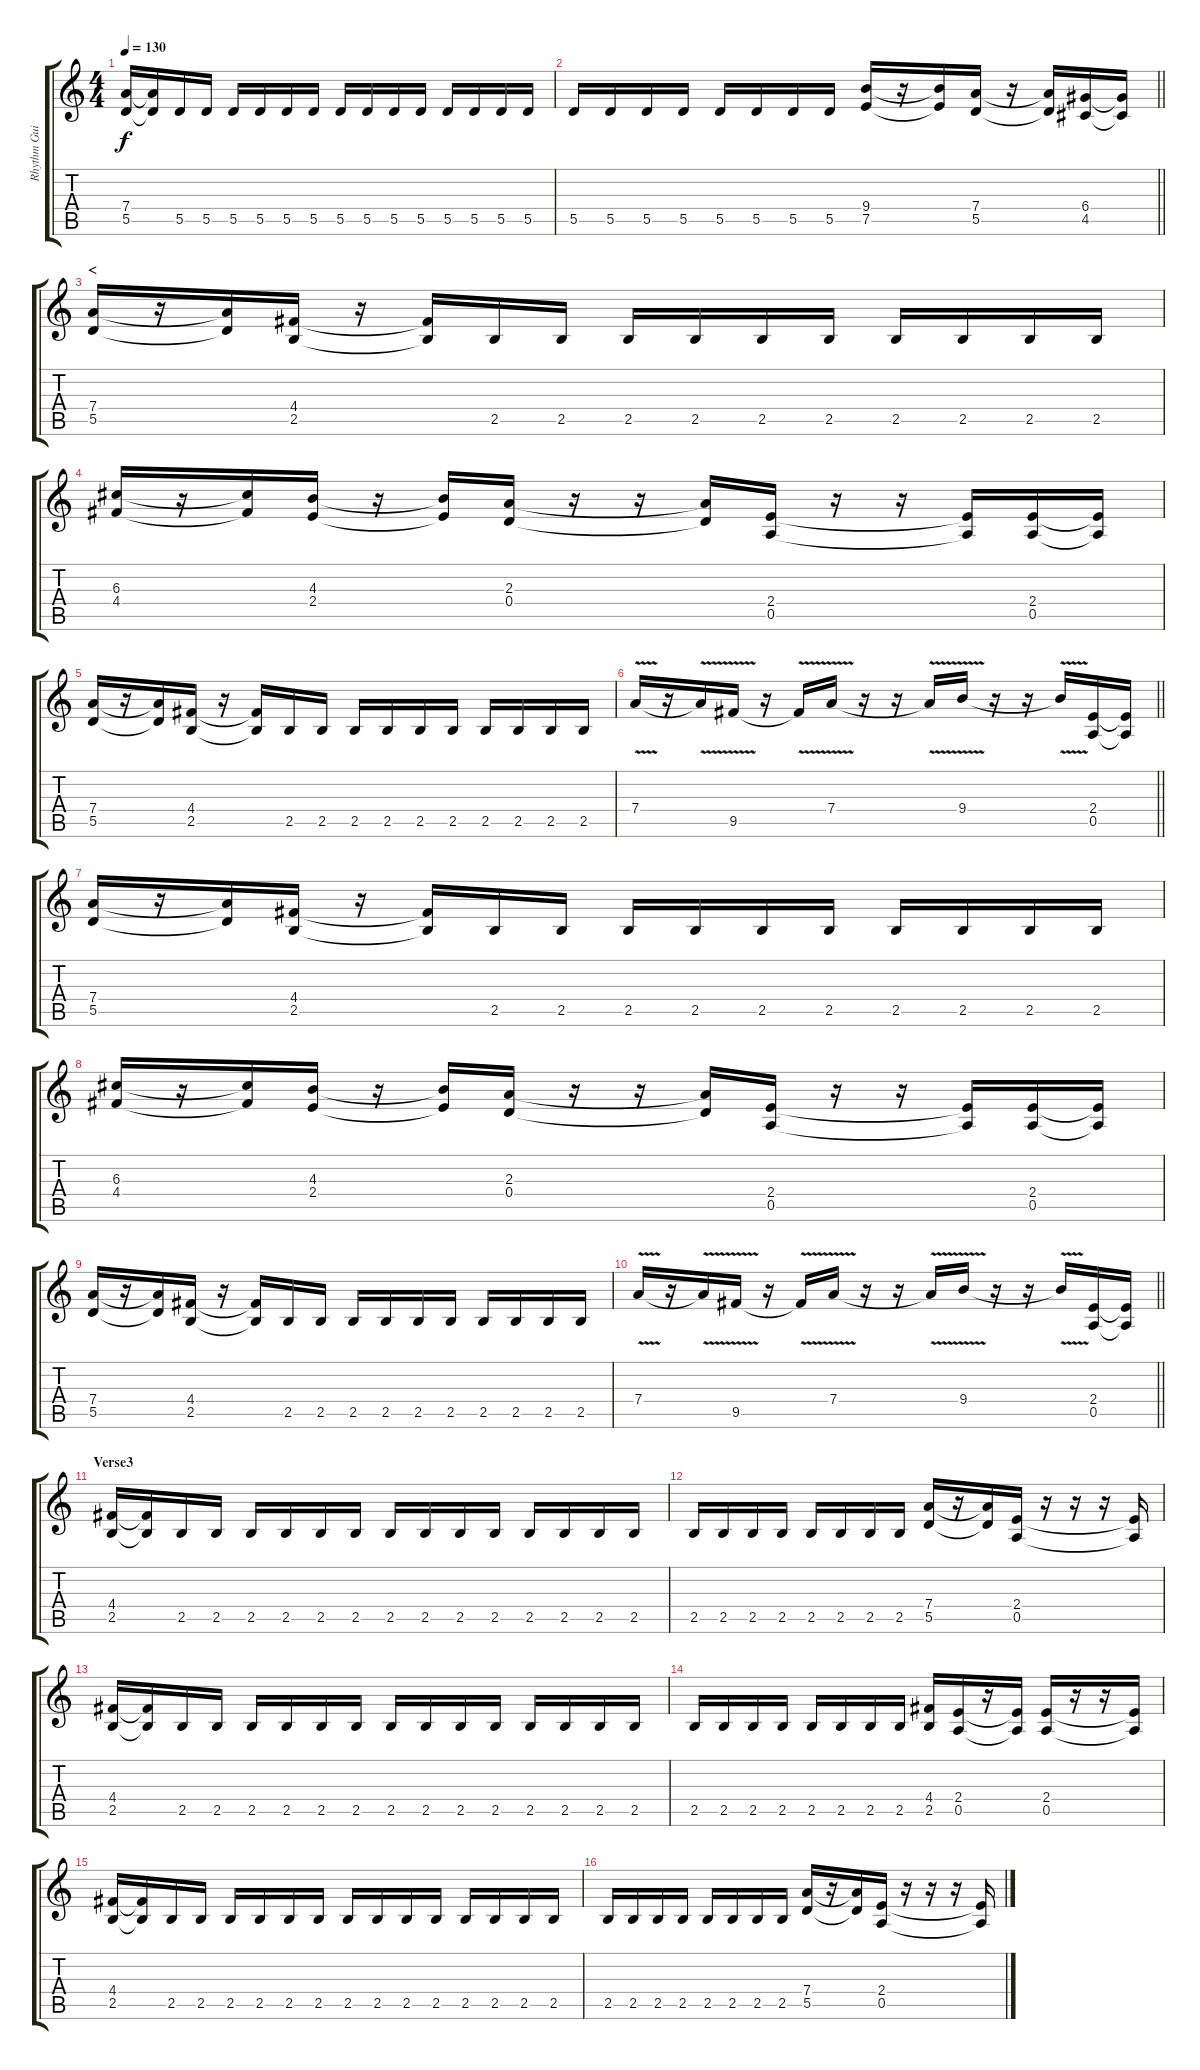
\track ("Rhythm Guitar" "Rhythm Gui") {instrument distortionguitar}
\staff {score tabs}
\tuning (E4 B3 G3 D3 A2 E2) {hide}
\ts (4 4)
\tempo 130
\clef g2
\ks c
(7.4 5.5).16{dy f} (7.4{t} 5.5{t}).16 5.5.16 5.5.16 5.5.16 5.5.16 5.5.16 5.5.16 5.5.16 5.5.16 5.5.16 5.5.16 5.5.16 5.5.16 5.5.16 5.5.16 |
\barLineRight lightlight
5.5.16 5.5.16 5.5.16 5.5.16 5.5.16 5.5.16 5.5.16 5.5.16 (9.4 7.5).16 r.16 (9.4{t} 7.5{t}).16 (7.4 5.5).16 r.16 (7.4{t} 5.5{t}).16 (6.4 4.5).16 (6.4{t} 4.5{t}).16 |
\section ("" "<")
(7.4 5.5).16 r.16 (7.4{t} 5.5{t}).16 (4.4 2.5).16 r.16 (4.4{t} 2.5{t}).16 2.5.16 2.5.16 2.5.16 2.5.16 2.5.16 2.5.16 2.5.16 2.5.16 2.5.16 2.5.16 |
(6.3 4.4).16 r.16 (6.3{t} 4.4{t}).16 (4.3 2.4).16 r.16 (4.3{t} 2.4{t}).16 (2.3 0.4).16 r.16 r.16 (2.3{t} 0.4{t}).16 (2.4 0.5).16 r.16 r.16 (2.4{t} 0.5{t}).16 (2.4 0.5).16 (2.4{t} 0.5{t}).16 |
(7.4 5.5).16 r.16 (7.4{t} 5.5{t}).16 (4.4 2.5).16 r.16 (4.4{t} 2.5{t}).16 2.5.16 2.5.16 2.5.16 2.5.16 2.5.16 2.5.16 2.5.16 2.5.16 2.5.16 2.5.16 |
\barLineRight lightlight
7.4{v}.16 r.16 7.4{t}.16 9.5{v}.16 r.16 9.5{t}.16 7.4{v}.16 r.16 r.16 7.4{t}.16 9.4{v}.16 r.16 r.16 9.4{t}.16 (2.4 0.5).16 (2.4{t} 0.5{t}).16 |
(7.4 5.5).16 r.16 (7.4{t} 5.5{t}).16 (4.4 2.5).16 r.16 (4.4{t} 2.5{t}).16 2.5.16 2.5.16 2.5.16 2.5.16 2.5.16 2.5.16 2.5.16 2.5.16 2.5.16 2.5.16 |
(6.3 4.4).16 r.16 (6.3{t} 4.4{t}).16 (4.3 2.4).16 r.16 (4.3{t} 2.4{t}).16 (2.3 0.4).16 r.16 r.16 (2.3{t} 0.4{t}).16 (2.4 0.5).16 r.16 r.16 (2.4{t} 0.5{t}).16 (2.4 0.5).16 (2.4{t} 0.5{t}).16 |
(7.4 5.5).16 r.16 (7.4{t} 5.5{t}).16 (4.4 2.5).16 r.16 (4.4{t} 2.5{t}).16 2.5.16 2.5.16 2.5.16 2.5.16 2.5.16 2.5.16 2.5.16 2.5.16 2.5.16 2.5.16 |
\barLineRight lightlight
7.4{v}.16 r.16 7.4{t}.16 9.5{v}.16 r.16 9.5{t}.16 7.4{v}.16 r.16 r.16 7.4{t}.16 9.4{v}.16 r.16 r.16 9.4{t}.16 (2.4 0.5).16 (2.4{t} 0.5{t}).16 |
\section ("" "Verse3")
(4.4 2.5).16 (4.4{t} 2.5{t}).16 2.5.16 2.5.16 2.5.16 2.5.16 2.5.16 2.5.16 2.5.16 2.5.16 2.5.16 2.5.16 2.5.16 2.5.16 2.5.16 2.5.16 |
2.5.16 2.5.16 2.5.16 2.5.16 2.5.16 2.5.16 2.5.16 2.5.16 (7.4 5.5).16 r.16 (7.4{t} 5.5{t}).16 (2.4 0.5).16 r.16 r.16 r.16 (2.4{t} 0.5{t}).16 |
(4.4 2.5).16 (4.4{t} 2.5{t}).16 2.5.16 2.5.16 2.5.16 2.5.16 2.5.16 2.5.16 2.5.16 2.5.16 2.5.16 2.5.16 2.5.16 2.5.16 2.5.16 2.5.16 |
2.5.16 2.5.16 2.5.16 2.5.16 2.5.16 2.5.16 2.5.16 2.5.16 (4.4 2.5).16 (2.4 0.5).16 r.16 (2.4{t} 0.5{t}).16 (2.4 0.5).16 r.16 r.16 (2.4{t} 0.5{t}).16 |
(4.4 2.5).16 (4.4{t} 2.5{t}).16 2.5.16 2.5.16 2.5.16 2.5.16 2.5.16 2.5.16 2.5.16 2.5.16 2.5.16 2.5.16 2.5.16 2.5.16 2.5.16 2.5.16 |
2.5.16 2.5.16 2.5.16 2.5.16 2.5.16 2.5.16 2.5.16 2.5.16 (7.4 5.5).16 r.16 (7.4{t} 5.5{t}).16 (2.4 0.5).16 r.16 r.16 r.16 (2.4{t} 0.5{t}).16
